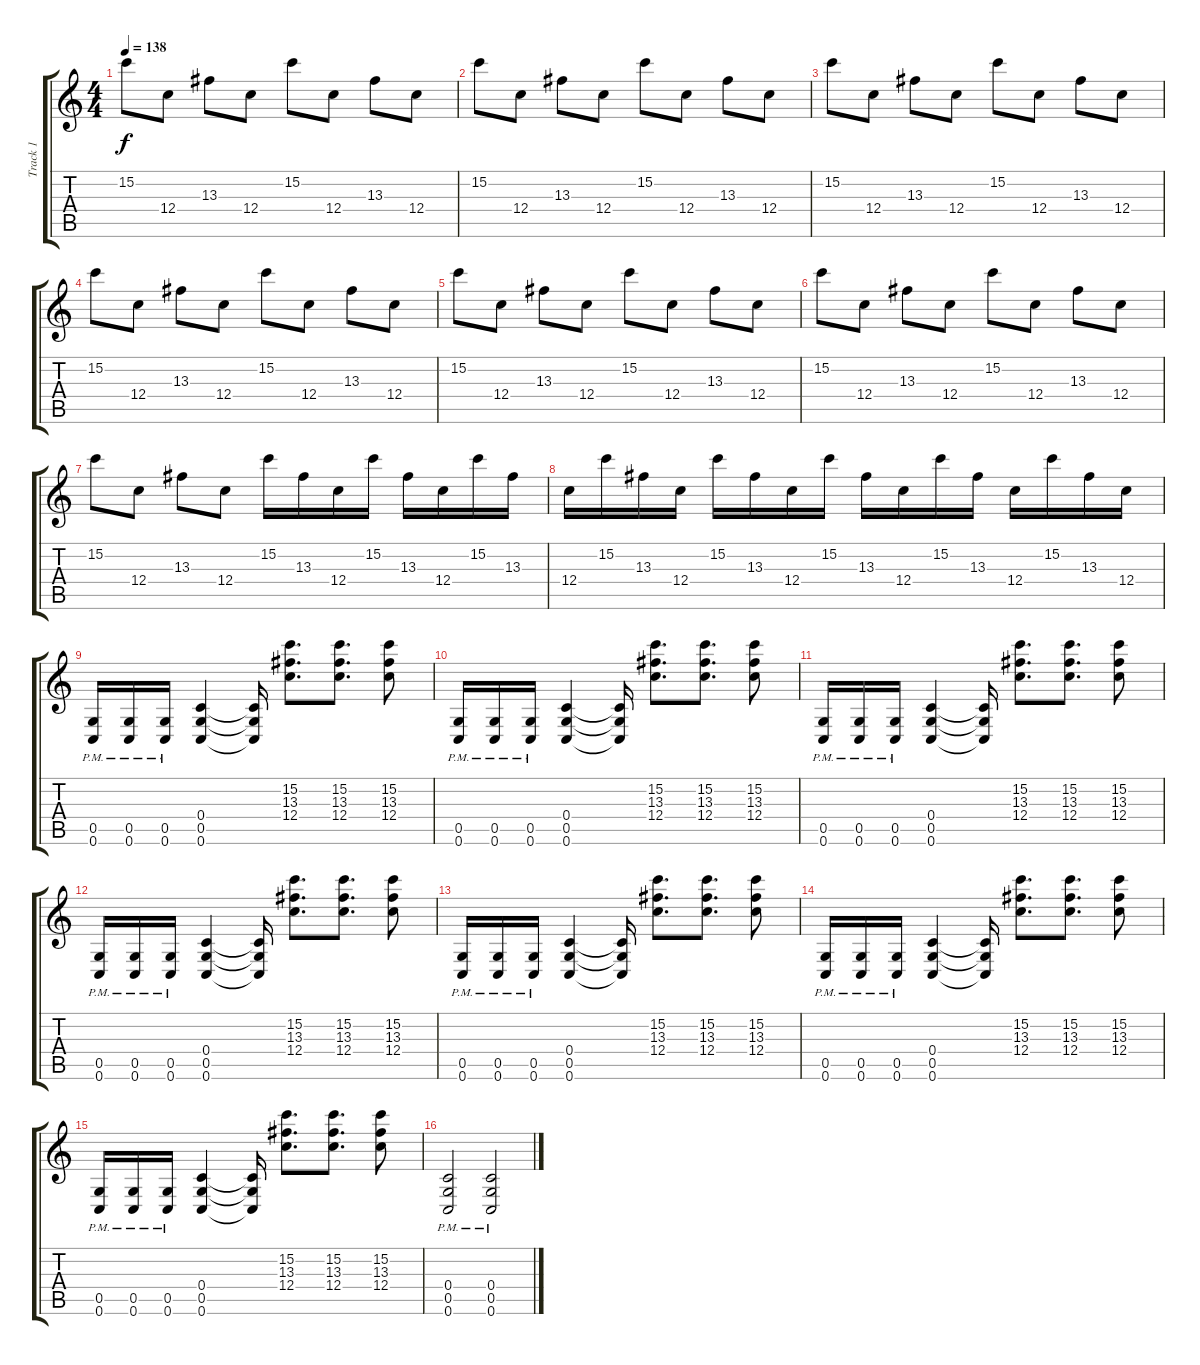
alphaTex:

\track ("Track 1" "Track 1") {instrument distortionguitar}
\staff {score tabs}
\tuning (D4 A3 F3 C3 G2 C2) {hide}
\ts (4 4)
\tempo 138
\clef g2
\ks c
15.2.8{dy f} 12.4.8 13.3.8 12.4.8 15.2.8 12.4.8 13.3.8 12.4.8 |
15.2.8 12.4.8 13.3.8 12.4.8 15.2.8 12.4.8 13.3.8 12.4.8 |
15.2.8 12.4.8 13.3.8 12.4.8 15.2.8 12.4.8 13.3.8 12.4.8 |
15.2.8 12.4.8 13.3.8 12.4.8 15.2.8 12.4.8 13.3.8 12.4.8 |
15.2.8 12.4.8 13.3.8 12.4.8 15.2.8 12.4.8 13.3.8 12.4.8 |
15.2.8 12.4.8 13.3.8 12.4.8 15.2.8 12.4.8 13.3.8 12.4.8 |
15.2.8 12.4.8 13.3.8 12.4.8 15.2.16 13.3.16 12.4.16 15.2.16 13.3.16 12.4.16 15.2.16 13.3.16 |
12.4.16 15.2.16 13.3.16 12.4.16 15.2.16 13.3.16 12.4.16 15.2.16 13.3.16 12.4.16 15.2.16 13.3.16 12.4.16 15.2.16 13.3.16 12.4.16 |
(0.5 0.6{pm}).16 (0.5 0.6{pm}).16 (0.5 0.6{pm}).16 (0.4 0.5 0.6).4 (0.4{t} 0.5{t} 0.6{t}).16 (15.2 13.3 12.4).8{d} (15.2 13.3 12.4).8{d} (15.2 13.3 12.4).8 |
(0.5 0.6{pm}).16 (0.5 0.6{pm}).16 (0.5 0.6{pm}).16 (0.4 0.5 0.6).4 (0.4{t} 0.5{t} 0.6{t}).16 (15.2 13.3 12.4).8{d} (15.2 13.3 12.4).8{d} (15.2 13.3 12.4).8 |
(0.5 0.6{pm}).16 (0.5 0.6{pm}).16 (0.5 0.6{pm}).16 (0.4 0.5 0.6).4 (0.4{t} 0.5{t} 0.6{t}).16 (15.2 13.3 12.4).8{d} (15.2 13.3 12.4).8{d} (15.2 13.3 12.4).8 |
(0.5 0.6{pm}).16 (0.5 0.6{pm}).16 (0.5 0.6{pm}).16 (0.4 0.5 0.6).4 (0.4{t} 0.5{t} 0.6{t}).16 (15.2 13.3 12.4).8{d} (15.2 13.3 12.4).8{d} (15.2 13.3 12.4).8 |
(0.5 0.6{pm}).16 (0.5 0.6{pm}).16 (0.5 0.6{pm}).16 (0.4 0.5 0.6).4 (0.4{t} 0.5{t} 0.6{t}).16 (15.2 13.3 12.4).8{d} (15.2 13.3 12.4).8{d} (15.2 13.3 12.4).8 |
(0.5 0.6{pm}).16 (0.5 0.6{pm}).16 (0.5 0.6{pm}).16 (0.4 0.5 0.6).4 (0.4{t} 0.5{t} 0.6{t}).16 (15.2 13.3 12.4).8{d} (15.2 13.3 12.4).8{d} (15.2 13.3 12.4).8 |
(0.5 0.6{pm}).16 (0.5 0.6{pm}).16 (0.5 0.6{pm}).16 (0.4 0.5 0.6).4 (0.4{t} 0.5{t} 0.6{t}).16 (15.2 13.3 12.4).8{d} (15.2 13.3 12.4).8{d} (15.2 13.3 12.4).8 |
(0.4 0.5 0.6{pm}).2 (0.4 0.5 0.6{pm}).2
